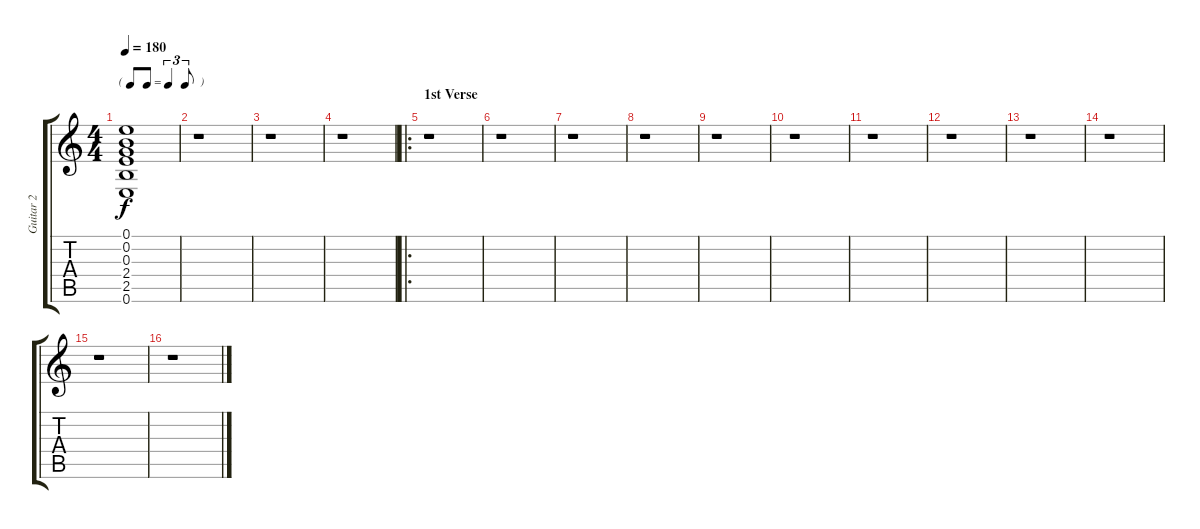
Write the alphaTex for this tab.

\track ("Guitar 2" "Guitar 2") {instrument overdrivenguitar}
\staff {score tabs}
\tuning (E4 B3 G3 D3 A2 E2) {hide}
\ts (4 4)
\tf triplet8th
\tempo 180
\clef g2
\ks c
(0.1 0.2 0.3 2.4 2.5 0.6).1{dy f} |
r.1 |
r.1 |
r.1 |
\ro
\section ("" "1st Verse")
r.1 |
r.1 |
r.1 |
r.1 |
r.1 |
r.1 |
r.1 |
r.1 |
r.1 |
r.1 |
r.1 |
r.1
